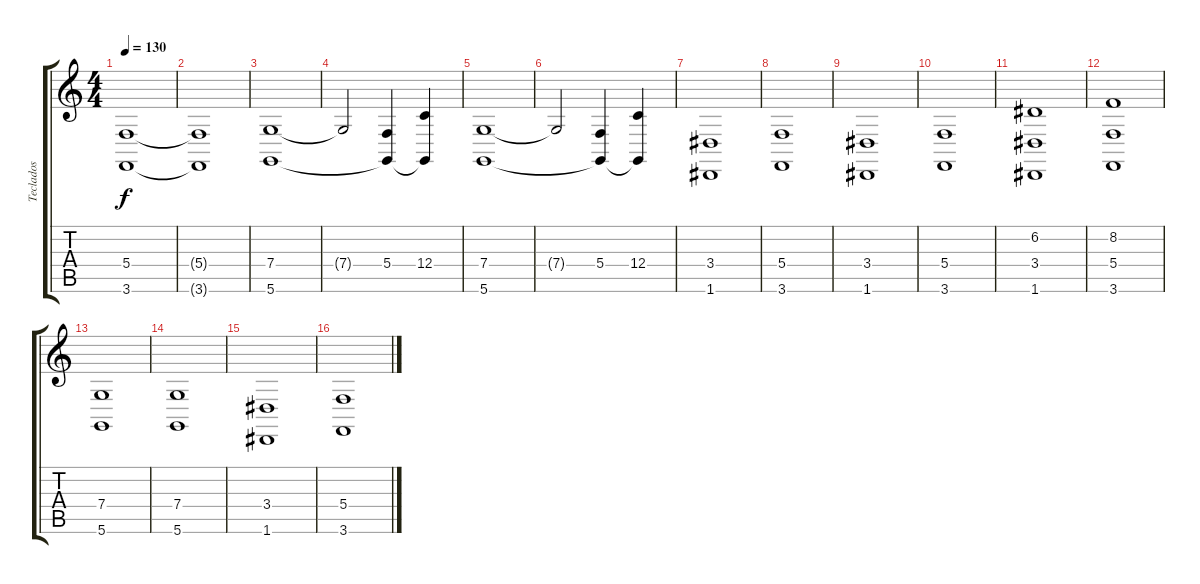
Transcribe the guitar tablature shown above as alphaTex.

\track ("Teclados" "Teclados") {instrument choiraahs}
\staff {score tabs}
\tuning (D4 A3 F3 C3 G2 D2) {hide}
\ts (4 4)
\tempo 130
\clef g2
\ks c
(5.4 3.6).1{dy f} |
(5.4{t} 3.6{t}).1 |
(7.4 5.6).1 |
7.4{t}.2 (5.4 5.6{t}).4 (12.4 5.6{t}).4 |
(7.4 5.6).1 |
7.4{t}.2 (5.4 5.6{t}).4 (12.4 5.6{t}).4 |
(3.4 1.6).1 |
(5.4 3.6).1 |
(3.4 1.6).1 |
(5.4 3.6).1 |
(6.2 3.4 1.6).1 |
(8.2 5.4 3.6).1 |
(7.4 5.6).1 |
(7.4 5.6).1 |
(3.4 1.6).1 |
(5.4 3.6).1
